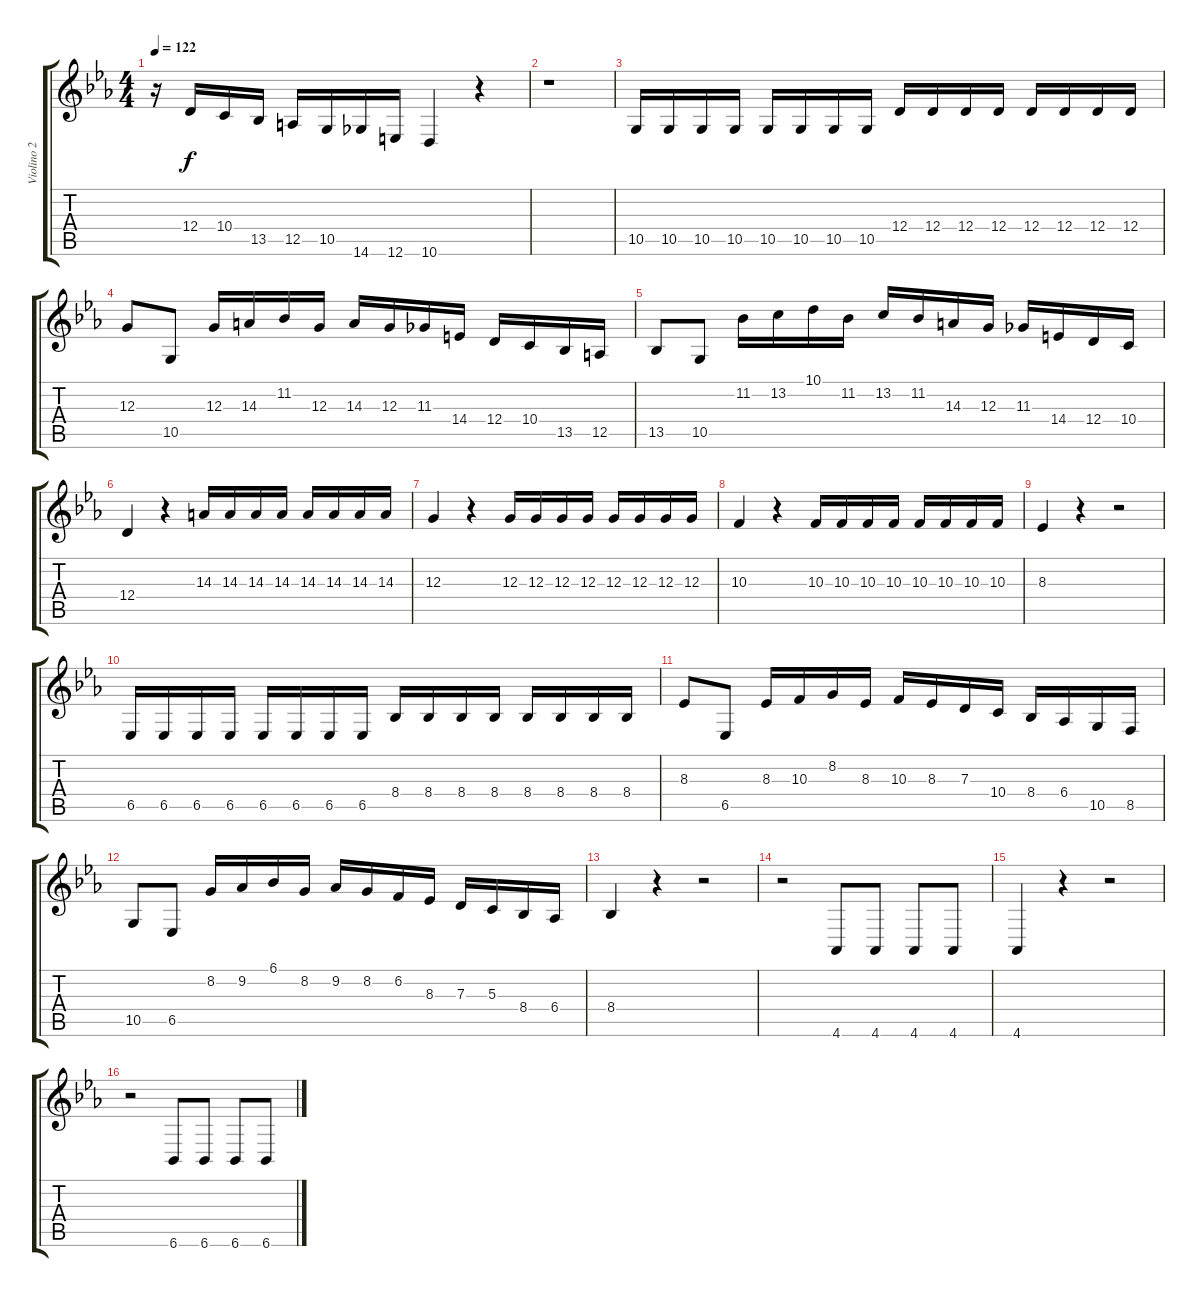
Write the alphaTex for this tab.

\track ("Violino 2" "Violino 2") {instrument violin}
\staff {score tabs}
\tuning (E4 B3 G3 D3 A2 E2) {hide}
\ts (4 4)
\tempo 122
\clef g2
\ks eb
r.16{dy f} 12.4.16 10.4.16 13.5.16 12.5.16 10.5.16 14.6.16 12.6.16 10.6.4 r.4 |
r.1 |
10.5.16 10.5.16 10.5.16 10.5.16 10.5.16 10.5.16 10.5.16 10.5.16 12.4.16 12.4.16 12.4.16 12.4.16 12.4.16 12.4.16 12.4.16 12.4.16 |
12.3.8 10.5.8 12.3.16 14.3.16 11.2.16 12.3.16 14.3.16 12.3.16 11.3.16 14.4.16 12.4.16 10.4.16 13.5.16 12.5.16 |
13.5.8 10.5.8 11.2.16 13.2.16 10.1.16 11.2.16 13.2.16 11.2.16 14.3.16 12.3.16 11.3.16 14.4.16 12.4.16 10.4.16 |
12.4.4 r.4 14.3.16 14.3.16 14.3.16 14.3.16 14.3.16 14.3.16 14.3.16 14.3.16 |
12.3.4 r.4 12.3.16 12.3.16 12.3.16 12.3.16 12.3.16 12.3.16 12.3.16 12.3.16 |
10.3.4 r.4 10.3.16 10.3.16 10.3.16 10.3.16 10.3.16 10.3.16 10.3.16 10.3.16 |
8.3.4 r.4 r.2 |
6.5.16 6.5.16 6.5.16 6.5.16 6.5.16 6.5.16 6.5.16 6.5.16 8.4.16 8.4.16 8.4.16 8.4.16 8.4.16 8.4.16 8.4.16 8.4.16 |
8.3.8 6.5.8 8.3.16 10.3.16 8.2.16 8.3.16 10.3.16 8.3.16 7.3.16 10.4.16 8.4.16 6.4.16 10.5.16 8.5.16 |
10.5.8 6.5.8 8.2.16 9.2.16 6.1.16 8.2.16 9.2.16 8.2.16 6.2.16 8.3.16 7.3.16 5.3.16 8.4.16 6.4.16 |
8.4.4 r.4 r.2 |
r.2 4.6.8 4.6.8 4.6.8 4.6.8 |
4.6.4 r.4 r.2 |
r.2 6.6.8 6.6.8 6.6.8 6.6.8
